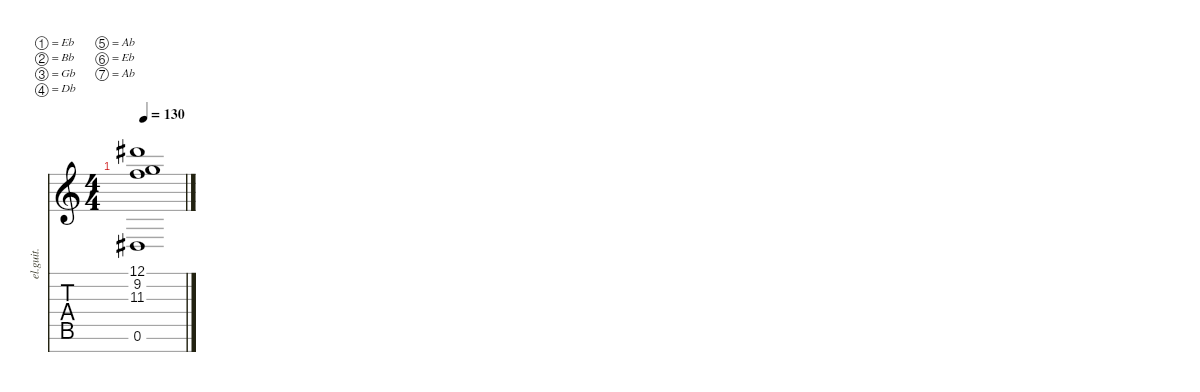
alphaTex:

\defaultSystemsLayout 4
\hideDynamics
\bracketExtendMode nobrackets
\track ("Clean Guitar" "el.guit.") {instrument electricguitarclean}
\staff {score tabs}
\tuning (Eb4 Bb3 Gb3 Db3 Ab2 Eb2 Ab1)
\ts (4 4)
\tempo 130
\clef g2
\ks c
(12.1{acc #} 9.2 11.3 0.6{acc #}).1{dy mf beam Up}
